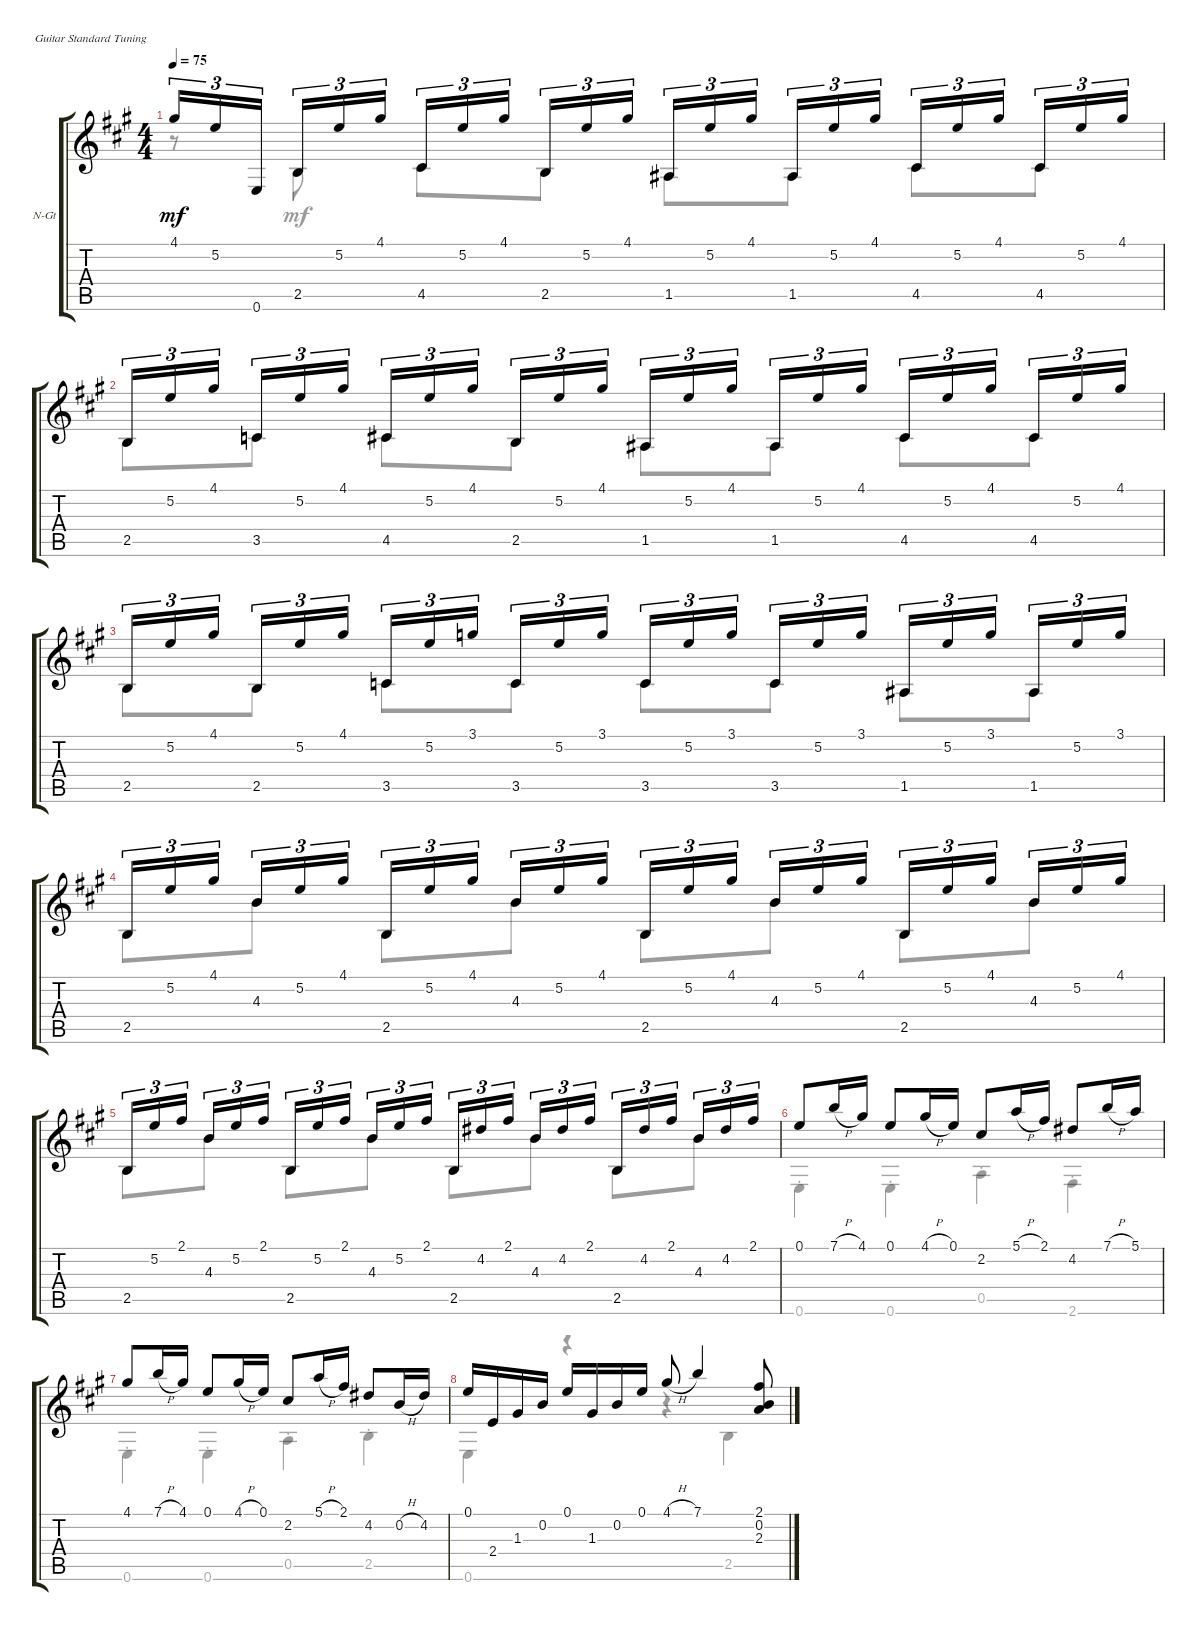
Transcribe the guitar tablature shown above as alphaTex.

\defaultSystemsLayout 4
\bracketExtendMode groupsimilarinstruments
\firstSystemTrackNameOrientation horizontal
\otherSystemsTrackNameOrientation horizontal
\track ("Nylon Guitar" "N-Gt") {instrument acousticguitarsteel}
\staff {score tabs}
\tuning (E4 B3 G3 D3 A2 E2)
\voice
\ts (4 4)
\tempo 75
\clef g2
\scale
1.07062
\ks a
4.1.16{tu (3 2) dy mf} 5.2.16{tu (3 2)} 0.6.16{tu (3 2)} 2.5.16{tu (3 2)} 5.2.16{tu (3 2)} 4.1.16{tu (3 2)} 4.5.16{tu (3 2)} 5.2.16{tu (3 2)} 4.1.16{tu (3 2)} 2.5.16{tu (3 2)} 5.2.16{tu (3 2)} 4.1.16{tu (3 2)} 1.5.16{tu (3 2)} 5.2.16{tu (3 2)} 4.1.16{tu (3 2)} 1.5.16{tu (3 2)} 5.2.16{tu (3 2)} 4.1.16{tu (3 2)} 4.5.16{tu (3 2)} 5.2.16{tu (3 2)} 4.1.16{tu (3 2)} 4.5.16{tu (3 2)} 5.2.16{tu (3 2)} 4.1.16{tu (3 2)} |
\scale
0.929382 2.5.16{tu (3 2)} 5.2.16{tu (3 2)} 4.1.16{tu (3 2)} 3.5.16{tu (3 2)} 5.2.16{tu (3 2)} 4.1.16{tu (3 2)} 4.5.16{tu (3 2)} 5.2.16{tu (3 2)} 4.1.16{tu (3 2)} 2.5.16{tu (3 2)} 5.2.16{tu (3 2)} 4.1.16{tu (3 2)} 1.5.16{tu (3 2)} 5.2.16{tu (3 2)} 4.1.16{tu (3 2)} 1.5.16{tu (3 2)} 5.2.16{tu (3 2)} 4.1.16{tu (3 2)} 4.5.16{tu (3 2)} 5.2.16{tu (3 2)} 4.1.16{tu (3 2)} 4.5.16{tu (3 2)} 5.2.16{tu (3 2)} 4.1.16{tu (3 2)} |
\scale
1.07062 2.5.16{tu (3 2)} 5.2.16{tu (3 2)} 4.1.16{tu (3 2)} 2.5.16{tu (3 2)} 5.2.16{tu (3 2)} 4.1.16{tu (3 2)} 3.5.16{tu (3 2)} 5.2.16{tu (3 2)} 3.1.16{tu (3 2)} 3.5.16{tu (3 2)} 5.2.16{tu (3 2)} 3.1.16{tu (3 2)} 3.5.16{tu (3 2)} 5.2.16{tu (3 2)} 3.1.16{tu (3 2)} 3.5.16{tu (3 2)} 5.2.16{tu (3 2)} 3.1.16{tu (3 2)} 1.5.16{tu (3 2)} 5.2.16{tu (3 2)} 3.1.16{tu (3 2)} 1.5.16{tu (3 2)} 5.2.16{tu (3 2)} 3.1.16{tu (3 2)} |
\scale
0.929382 2.5.16{tu (3 2)} 5.2.16{tu (3 2)} 4.1.16{tu (3 2)} 4.3.16{tu (3 2)} 5.2.16{tu (3 2)} 4.1.16{tu (3 2)} 2.5.16{tu (3 2)} 5.2.16{tu (3 2)} 4.1.16{tu (3 2)} 4.3.16{tu (3 2)} 5.2.16{tu (3 2)} 4.1.16{tu (3 2)} 2.5.16{tu (3 2)} 5.2.16{tu (3 2)} 4.1.16{tu (3 2)} 4.3.16{tu (3 2)} 5.2.16{tu (3 2)} 4.1.16{tu (3 2)} 2.5.16{tu (3 2)} 5.2.16{tu (3 2)} 4.1.16{tu (3 2)} 4.3.16{tu (3 2)} 5.2.16{tu (3 2)} 4.1.16{tu (3 2)} |
\scale
1.07062 2.5.16{tu (3 2)} 5.2.16{tu (3 2)} 2.1.16{tu (3 2)} 4.3.16{tu (3 2)} 5.2.16{tu (3 2)} 2.1.16{tu (3 2)} 2.5.16{tu (3 2)} 5.2.16{tu (3 2)} 2.1.16{tu (3 2)} 4.3.16{tu (3 2)} 5.2.16{tu (3 2)} 2.1.16{tu (3 2)} 2.5.16{tu (3 2)} 4.2.16{tu (3 2)} 2.1.16{tu (3 2)} 4.3.16{tu (3 2)} 4.2.16{tu (3 2)} 2.1.16{tu (3 2)} 2.5.16{tu (3 2)} 4.2.16{tu (3 2)} 2.1.16{tu (3 2)} 4.3.16{tu (3 2)} 4.2.16{tu (3 2)} 2.1.16{tu (3 2)} |
\scale
0.929382 0.1.8 7.1{h}.16 4.1.16 0.1.8 4.1{h}.16 0.1.16 2.2.8 5.1{h}.16 2.1.16 4.2.8 7.1{h}.16 5.1.16 |
\scale
1.07062 4.1.8 7.1{h}.16 4.1.16 0.1.8 4.1{h}.16 0.1.16 2.2.8 5.1{h}.16 2.1.16 4.2.8 0.2{h}.16 4.2.16 |
\scale
0.929382 0.1.16 2.4.16 1.3.16 0.2.16 0.1.16 1.3.16 0.2.16 0.1.16 4.1{h}.8 7.1.4 (0.2 2.1 2.3).8
\voice
\clef g2
\ottava regular
\simile none
\scale
1.07062
\ks a
r.8{dy mf} 2.5.8 4.5.8 2.5.8 1.5.8 1.5.8 4.5.8 4.5.8 |
\scale
0.929382 2.5.8 3.5.8 4.5.8 2.5.8 1.5.8 1.5.8 4.5.8 4.5.8 |
\scale
1.07062 2.5.8 2.5.8 3.5.8 3.5.8 3.5.8 3.5.8 1.5.8 1.5.8 |
\scale
0.929382 2.5.8 4.3.8 2.5.8 4.3.8 2.5.8 4.3.8 2.5.8 4.3.8 |
\scale
1.07062 2.5.8 4.3.8 2.5.8 4.3.8 2.5.8 4.3.8 2.5.8 4.3.8 |
\scale
0.929382 0.6{st}.4 0.6{st}.4 0.5{st}.4 2.6{st}.4 |
\scale
1.07062 0.6{st}.4 0.6{st}.4 0.5{st}.4 2.5{st}.4 |
\scale
0.929382 0.6.4 r.4 r.4 2.5.4
